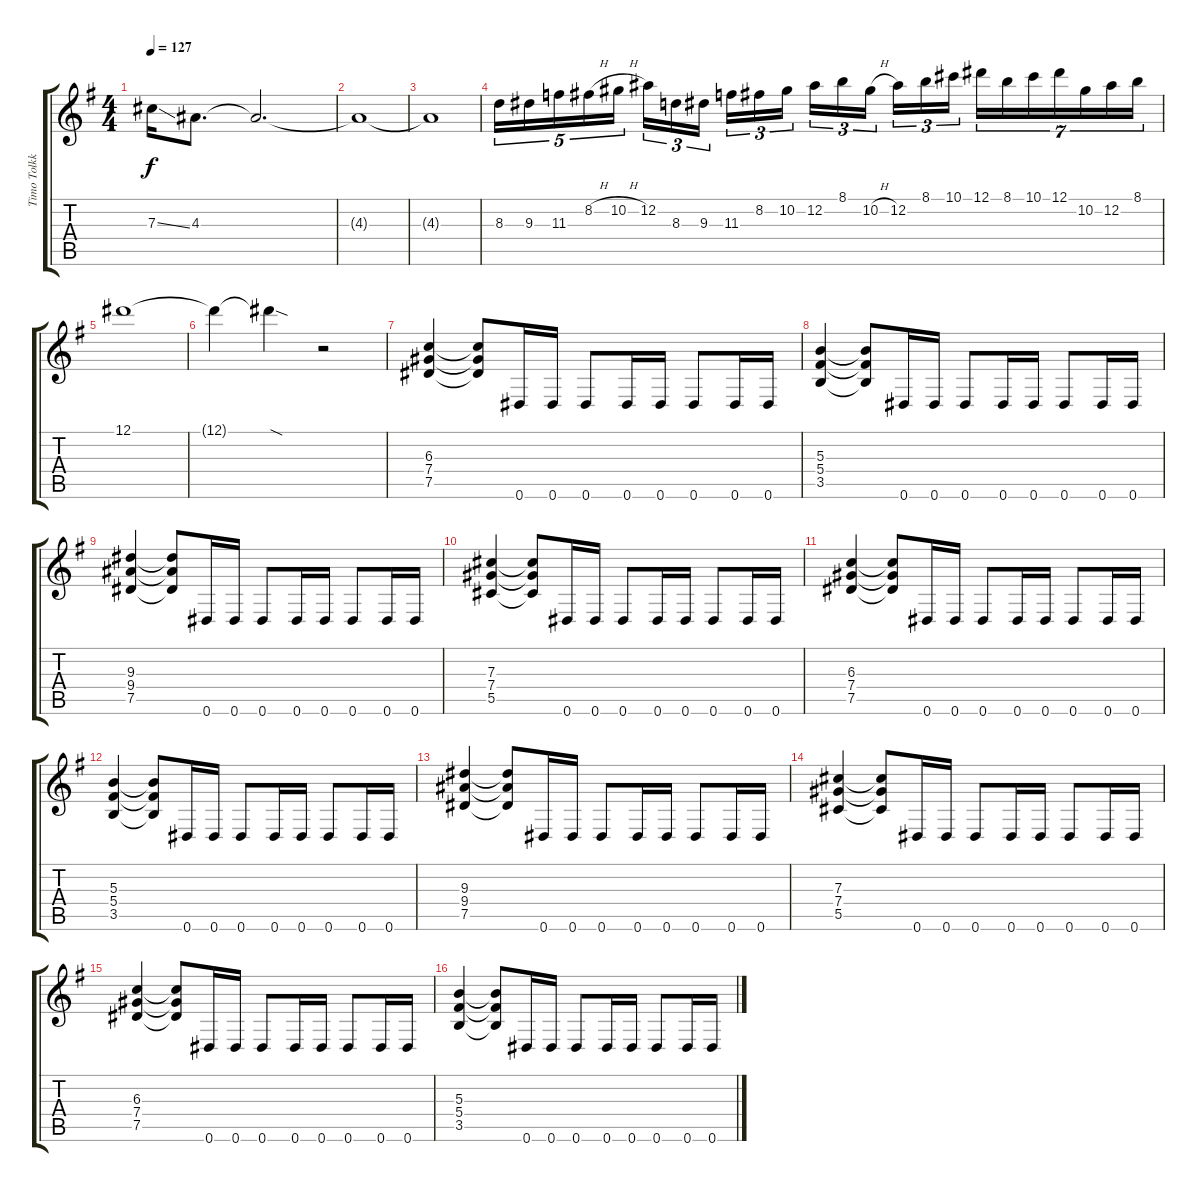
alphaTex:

\track ("Timo Tolkki II" "Timo Tolkk") {instrument distortionguitar}
\staff {score tabs}
\tuning (Eb4 Bb3 Gb3 Db3 Ab2 Eb2) {hide}
\ts (4 4)
\tempo 127
\clef g2
\ks g
7.3{ss}.16{dy f} 4.3.8{d} 4.3{t}.2{d} |
4.3{t}.1 |
4.3{t}.1 |
8.3.16{tu (5 4)} 9.3.16{tu (5 4)} 11.3.16{tu (5 4)} 8.2{h}.16{tu (5 4)} 10.2{h}.16{tu (5 4)} 12.2.16{tu (3 2)} 8.3.16{tu (3 2)} 9.3.16{tu (3 2) beam splitsecondary} 11.3.16{tu (3 2)} 8.2.16{tu (3 2)} 10.2.16{tu (3 2)} 12.2.16{tu (3 2)} 8.1.16{tu (3 2)} 10.2{h}.16{tu (3 2) beam splitsecondary} 12.2.16{tu (3 2)} 8.1.16{tu (3 2)} 10.1.16{tu (3 2)} 12.1.16{tu (7 4)} 8.1.16{tu (7 4)} 10.1.16{tu (7 4)} 12.1.16{tu (7 4)} 10.2.16{tu (7 4)} 12.2.16{tu (7 4)} 8.1.16{tu (7 4)} |
12.1.1 |
12.1{t}.4 12.1{sod t}.4 r.2 |
(6.3 7.4 7.5).4{volume 10} (6.3{t} 7.4{t} 7.5{t}).8 0.6.16 0.6.16 0.6.8 0.6.16 0.6.16 0.6.8 0.6.16 0.6.16 |
(5.3 5.4 3.5).4 (5.3{t} 5.4{t} 3.5{t}).8 0.6.16 0.6.16 0.6.8 0.6.16 0.6.16 0.6.8 0.6.16 0.6.16 |
(9.3 9.4 7.5).4 (9.3{t} 9.4{t} 7.5{t}).8 0.6.16 0.6.16 0.6.8 0.6.16 0.6.16 0.6.8 0.6.16 0.6.16 |
(7.3 7.4 5.5).4 (7.3{t} 7.4{t} 5.5{t}).8 0.6.16 0.6.16 0.6.8 0.6.16 0.6.16 0.6.8 0.6.16 0.6.16 |
(6.3 7.4 7.5).4 (6.3{t} 7.4{t} 7.5{t}).8 0.6.16 0.6.16 0.6.8 0.6.16 0.6.16 0.6.8 0.6.16 0.6.16 |
(5.3 5.4 3.5).4 (5.3{t} 5.4{t} 3.5{t}).8 0.6.16 0.6.16 0.6.8 0.6.16 0.6.16 0.6.8 0.6.16 0.6.16 |
(9.3 9.4 7.5).4 (9.3{t} 9.4{t} 7.5{t}).8 0.6.16 0.6.16 0.6.8 0.6.16 0.6.16 0.6.8 0.6.16 0.6.16 |
(7.3 7.4 5.5).4 (7.3{t} 7.4{t} 5.5{t}).8 0.6.16 0.6.16 0.6.8 0.6.16 0.6.16 0.6.8 0.6.16 0.6.16 |
(6.3 7.4 7.5).4{volume 10} (6.3{t} 7.4{t} 7.5{t}).8 0.6.16 0.6.16 0.6.8 0.6.16 0.6.16 0.6.8 0.6.16 0.6.16 |
(5.3 5.4 3.5).4 (5.3{t} 5.4{t} 3.5{t}).8 0.6.16 0.6.16 0.6.8 0.6.16 0.6.16 0.6.8 0.6.16 0.6.16
